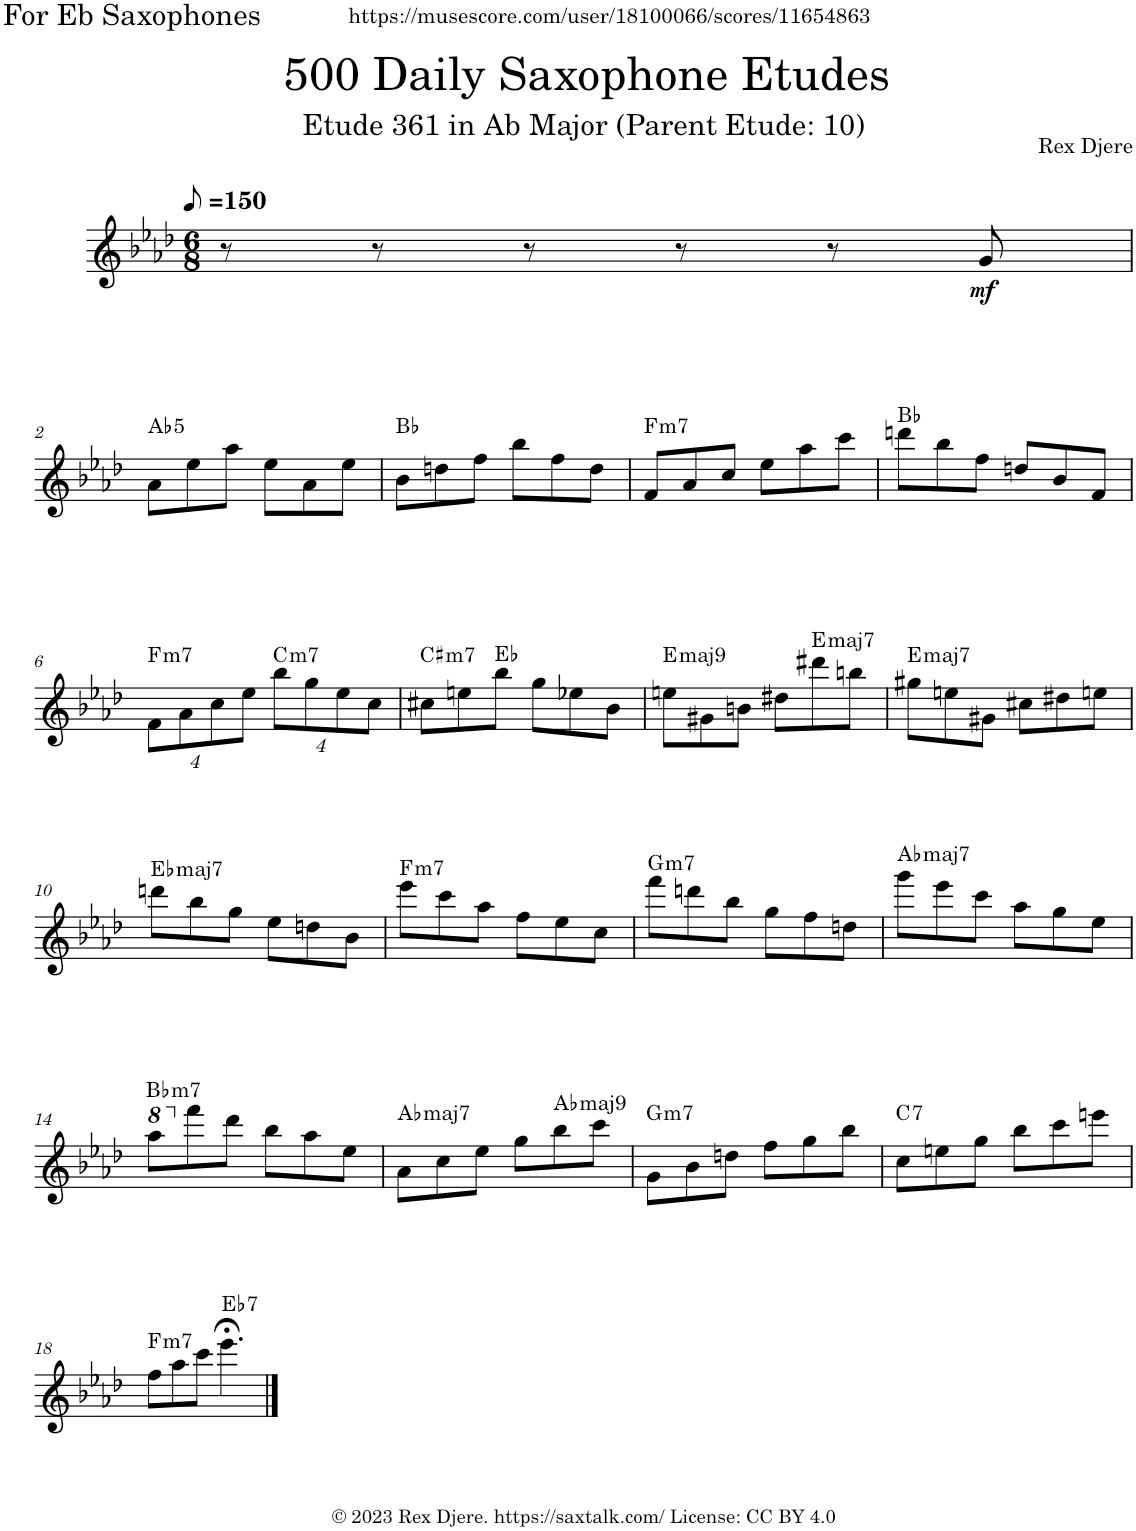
**kern	**dynam	**harte
*part1	*part1	*part1
*staff1	*staff1	*
*I"Alto Saxophone	*	*
*I'A. Sax.	*	*
*clefG2	*	*
*Trd5c9	*	*
*k[b-e-a-d-]	*	*
*M6/8	*	*
*MM75	*	*
=1	=1	=1
8r	.	.
8r	.	.
8r	.	.
8r	.	.
8r	.	.
!	!LO:DY:b	!
8g/	mf	.
!!LO:LB:g=z
=2	=2	=2
*k[b-e-a-d-]	*	*
!	!	!LO:H:kt=5
8a-\L	.	Ab:(1,5)
8ee-\	.	.
8aa-\J	.	.
8ee-\L	.	.
8a-\	.	.
8ee-\J	.	.
=3	=3	=3
8b-\L	.	Bb:maj
8ddn\	.	.
8ff\J	.	.
8bb-\L	.	.
8ff\	.	.
8dd\J	.	.
=4	=4	=4
!	!	!LO:H:kt=m7
8f/L	.	F:min7
8a-/	.	.
8cc/J	.	.
8ee-\L	.	.
8aa-\	.	.
8ccc\J	.	.
=5	=5	=5
8dddn\L	.	Bb:maj
8bb-\	.	.
8ff\J	.	.
8ddn/L	.	.
8b-/	.	.
8f/J	.	.
!!LO:LB:g=z
=6	=6	=6
*Xbrackettup	*	*
!	!	!LO:H:kt=m7
32%3f\L	.	F:min7
32%3a-\	.	.
32%3cc\	.	.
32%3ee-\J	.	.
!	!	!LO:H:kt=m7
32%3bb-\L	.	C:min7
32%3gg\	.	.
32%3ee-\	.	.
32%3cc\J	.	.
=7	=7	=7
!	!	!LO:H:kt=m7
8cc#X\L	.	C#:min7
8een\	.	.
8bb-\J	.	Eb:maj
8gg\L	.	.
8ee-X\	.	.
8b-\J	.	.
=8	=8	=8
!	!	!LO:H:kt=maj9
8een\L	.	E:maj9
8g#X\	.	.
8bn\J	.	.
8dd#X\L	.	.
!	!	!LO:H:kt=maj7
8ddd#X\	.	E:maj7
8bbn\J	.	.
=9	=9	=9
!	!	!LO:H:kt=maj7
8gg#X\L	.	E:maj7
8een\	.	.
8g#X\J	.	.
8cc#X\L	.	.
8dd#X\	.	.
8een\J	.	.
!!LO:LB:g=z
=10	=10	=10
!	!	!LO:H:kt=maj7
8dddn\L	.	Eb:maj7
8bb-\	.	.
8gg\J	.	.
8ee-\L	.	.
8ddn\	.	.
8b-\J	.	.
=11	=11	=11
!	!	!LO:H:kt=m7
8eee-\L	.	F:min7
8ccc\	.	.
8aa-\J	.	.
8ff\L	.	.
8ee-\	.	.
8cc\J	.	.
=12	=12	=12
!	!	!LO:H:kt=m7
8fff\L	.	G:min7
8dddn\	.	.
8bb-\J	.	.
8gg\L	.	.
8ff\	.	.
8ddn\J	.	.
=13	=13	=13
!	!	!LO:H:kt=maj7
8ggg\L	.	Ab:maj7
8eee-\	.	.
8ccc\J	.	.
8aa-\L	.	.
8gg\	.	.
8ee-\J	.	.
!!LO:LB:g=z
=14	=14	=14
*8va	*	*
!	!	!LO:H:kt=m7
8aaa-\L	.	Bb:min7
*X8va	*	*
8fff\	.	.
8ddd-\J	.	.
8bb-\L	.	.
8aa-\	.	.
8ee-\J	.	.
=15	=15	=15
!	!	!LO:H:kt=maj7
8a-\L	.	Ab:maj7
8cc\	.	.
8ee-\J	.	.
8gg\L	.	.
!	!	!LO:H:kt=maj9
8bb-\	.	Ab:maj9
8ccc\J	.	.
=16	=16	=16
!	!	!LO:H:kt=m7
8g\L	.	G:min7
8b-\	.	.
8ddn\J	.	.
8ff\L	.	.
8gg\	.	.
8bb-\J	.	.
=17	=17	=17
!	!	!LO:H:kt=7
8cc\L	.	C:7
8een\	.	.
8gg\J	.	.
8bb-\L	.	.
8ccc\	.	.
8eeen\J	.	.
!!LO:LB:g=z
=18	=18	=18
!	!	!LO:H:kt=m7
8ff\L	.	F:min7
8aa-\	.	.
8ccc\J	.	.
!	!	!LO:H:kt=7
4.eee-;<\	.	Eb:7
==	==	==
*-	*-	*-
